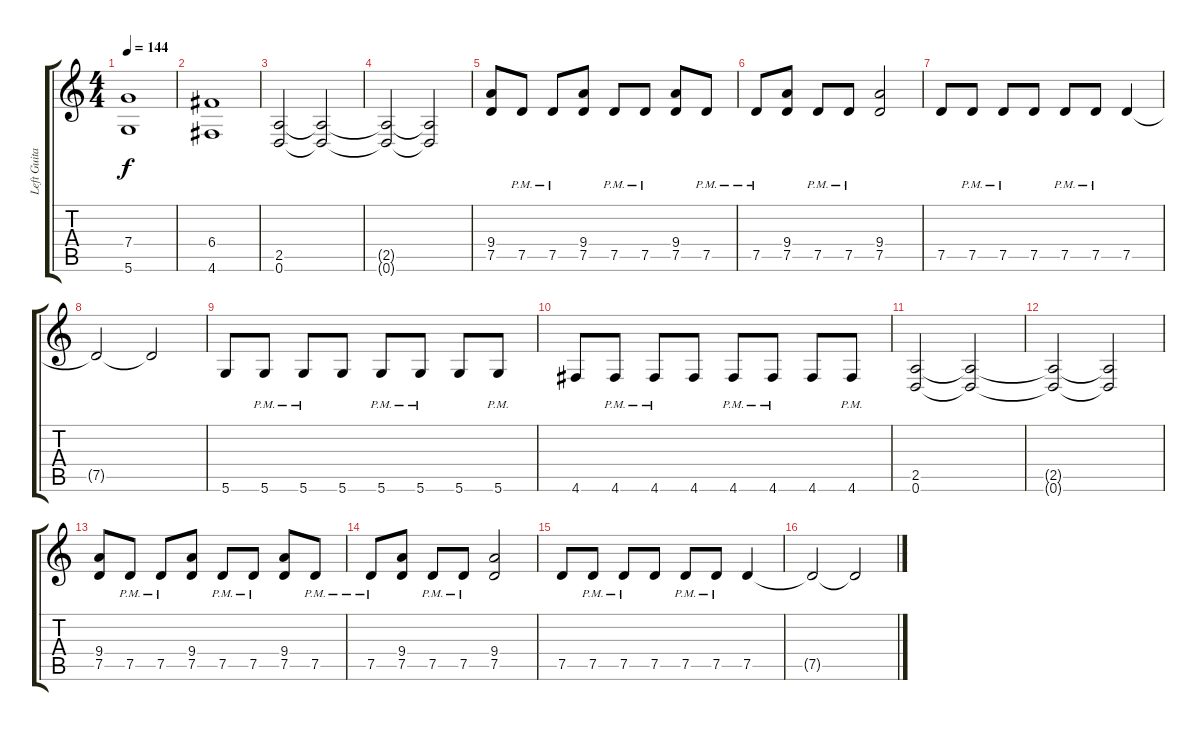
\track ("Left Guitar" "Left Guita") {instrument distortionguitar}
\staff {score tabs}
\tuning (D4 A3 F3 C3 G2 D2) {hide}
\ts (4 4)
\tempo 144
\clef g2
\ks c
(7.4 5.6).1{dy f} |
(6.4 4.6).1 |
(2.5 0.6).2 (2.5{t} 0.6{t}).2 |
(2.5{t} 0.6{t}).2 (2.5{t} 0.6{t}).2 |
(9.4 7.5).8 7.5{pm}.8 7.5{pm}.8 (9.4 7.5).8 7.5{pm}.8 7.5{pm}.8 (9.4 7.5).8 7.5{pm}.8 |
7.5{pm}.8 (9.4 7.5).8 7.5{pm}.8 7.5{pm}.8 (9.4 7.5).2 |
7.5.8 7.5{pm}.8 7.5{pm}.8 7.5.8 7.5{pm}.8 7.5{pm}.8 7.5.4 |
7.5{t}.2 7.5{t}.2 |
5.6.8 5.6{pm}.8 5.6{pm}.8 5.6.8 5.6{pm}.8 5.6{pm}.8 5.6.8 5.6{pm}.8 |
4.6.8 4.6{pm}.8 4.6{pm}.8 4.6.8 4.6{pm}.8 4.6{pm}.8 4.6.8 4.6{pm}.8 |
(2.5 0.6).2 (2.5{t} 0.6{t}).2 |
(2.5{t} 0.6{t}).2 (2.5{t} 0.6{t}).2 |
(9.4 7.5).8 7.5{pm}.8 7.5{pm}.8 (9.4 7.5).8 7.5{pm}.8 7.5{pm}.8 (9.4 7.5).8 7.5{pm}.8 |
7.5{pm}.8 (9.4 7.5).8 7.5{pm}.8 7.5{pm}.8 (9.4 7.5).2 |
7.5.8 7.5{pm}.8 7.5{pm}.8 7.5.8 7.5{pm}.8 7.5{pm}.8 7.5.4 |
7.5{t}.2 7.5{t}.2
